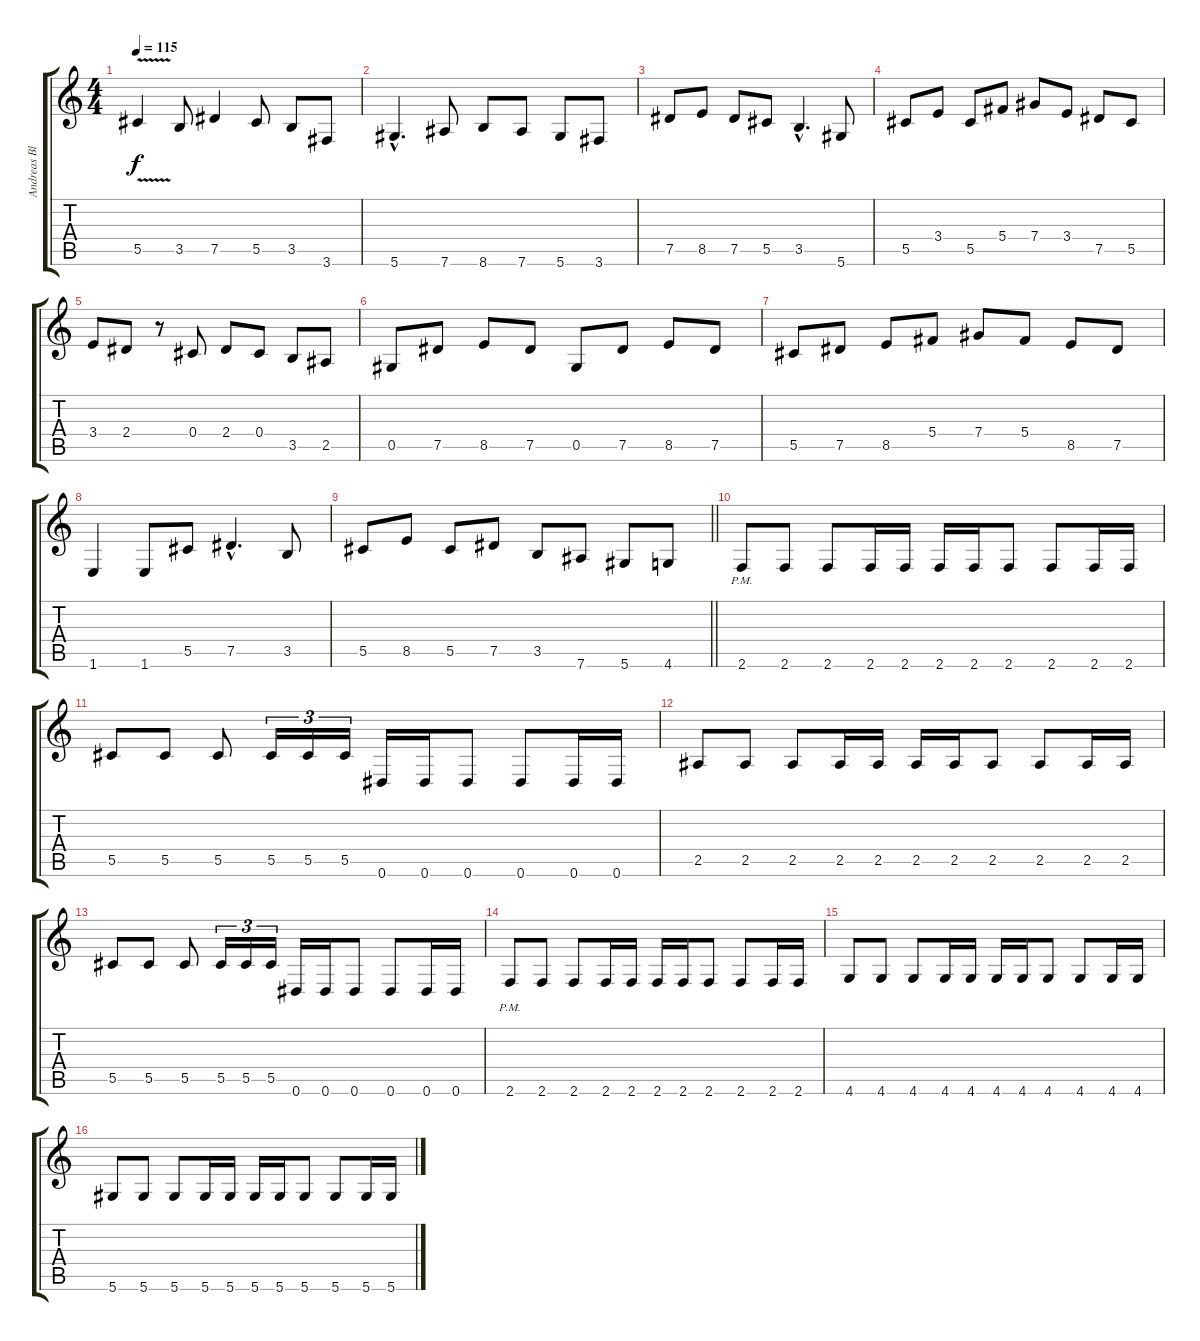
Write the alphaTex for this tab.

\track ("Andreas Blomqvist" "Andreas Bl") {instrument electricbassfinger}
\staff {score tabs}
\tuning (Eb4 Bb3 Gb3 Db3 Ab2 Eb2) {hide}
\ts (4 4)
\tempo 115
\clef g2
\ks c
5.5{v}.4{dy f} 3.5.8 7.5.4 5.5.8 3.5.8 3.6.8 |
5.6{hac}.4{d} 7.6.8 8.6.8 7.6.8 5.6.8 3.6.8 |
7.5.8 8.5.8 7.5.8 5.5.8 3.5{hac}.4{d} 5.6.8 |
5.5.8 3.4.8 5.5.8 5.4.8 7.4.8 3.4.8 7.5.8 5.5.8 |
3.4.8 2.4.8 r.8 0.4.8 2.4.8 0.4.8 3.5.8 2.5.8 |
0.5.8 7.5.8 8.5.8 7.5.8 0.5.8 7.5.8 8.5.8 7.5.8 |
5.5.8 7.5.8 8.5.8 5.4.8 7.4.8 5.4.8 8.5.8 7.5.8 |
1.6.4 1.6.8 5.5.8 7.5{hac}.4{d} 3.5.8 |
\barLineRight lightlight
5.5.8 8.5.8 5.5.8 7.5.8 3.5.8 7.6.8 5.6.8 4.6.8 |
2.6{pm}.8 2.6.8 2.6.8 2.6.16 2.6.16 2.6.16 2.6.16 2.6.8 2.6.8 2.6.16 2.6.16 |
5.5.8 5.5.8 5.5.8 5.5.16{tu (3 2)} 5.5.16{tu (3 2)} 5.5.16{tu (3 2)} 0.6.16 0.6.16 0.6.8 0.6.8 0.6.16 0.6.16 |
2.5.8 2.5.8 2.5.8 2.5.16 2.5.16 2.5.16 2.5.16 2.5.8 2.5.8 2.5.16 2.5.16 |
5.5.8 5.5.8 5.5.8 5.5.16{tu (3 2)} 5.5.16{tu (3 2)} 5.5.16{tu (3 2)} 0.6.16 0.6.16 0.6.8 0.6.8 0.6.16 0.6.16 |
2.6{pm}.8 2.6.8 2.6.8 2.6.16 2.6.16 2.6.16 2.6.16 2.6.8 2.6.8 2.6.16 2.6.16 |
4.6.8 4.6.8 4.6.8 4.6.16 4.6.16 4.6.16 4.6.16 4.6.8 4.6.8 4.6.16 4.6.16 |
5.6.8 5.6.8 5.6.8 5.6.16 5.6.16 5.6.16 5.6.16 5.6.8 5.6.8 5.6.16 5.6.16
